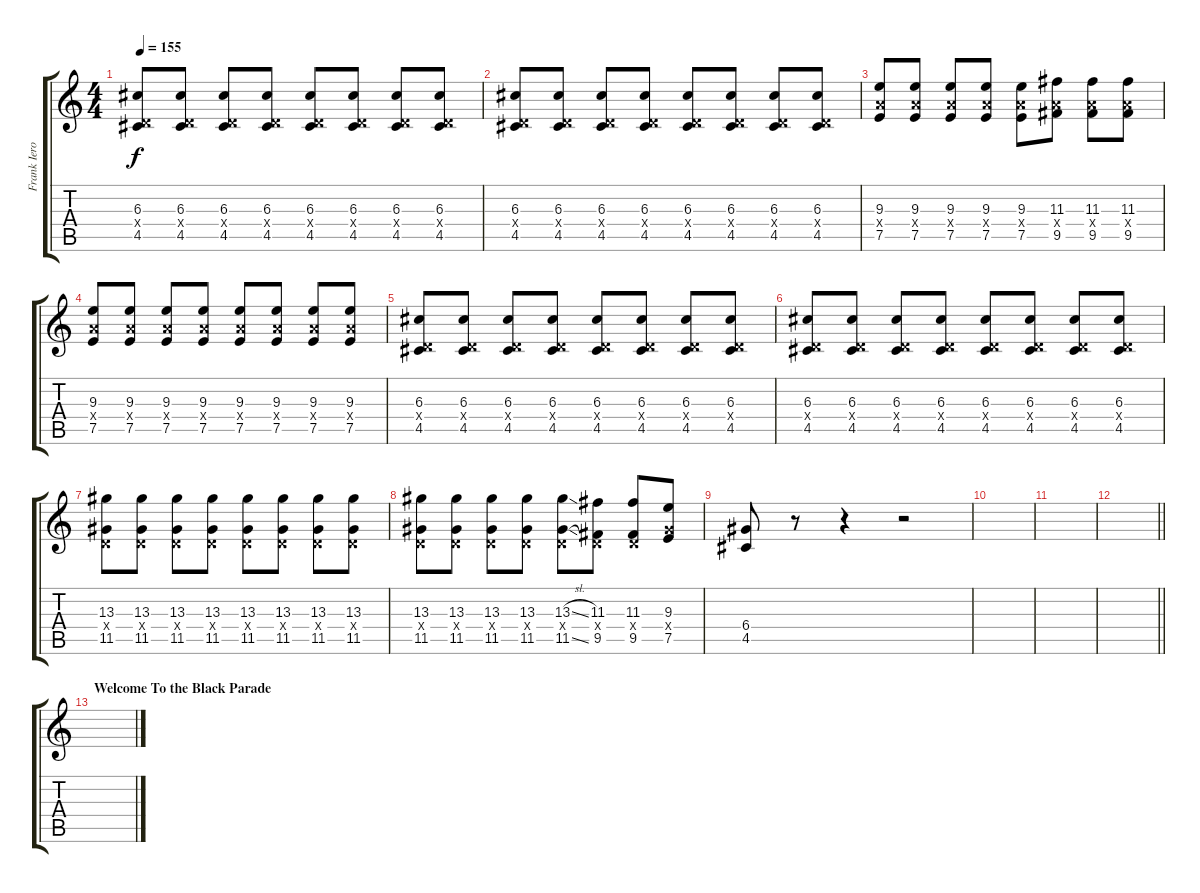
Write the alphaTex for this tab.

\track ("Frank Iero [Rhythm Guitar]" "Frank Iero") {instrument overdrivenguitar}
\staff {score tabs}
\tuning (E4 B3 G3 D3 A2 E2) {hide}
\ts (4 4)
\tempo 155
\clef g2
\ks c
(6.3 0.4{x} 4.5).8{dy f} (6.3 0.4{x} 4.5).8 (6.3 0.4{x} 4.5).8 (6.3 0.4{x} 4.5).8 (6.3 0.4{x} 4.5).8 (6.3 0.4{x} 4.5).8 (6.3 0.4{x} 4.5).8 (6.3 0.4{x} 4.5).8 |
(6.3 0.4{x} 4.5).8 (6.3 0.4{x} 4.5).8 (6.3 0.4{x} 4.5).8 (6.3 0.4{x} 4.5).8 (6.3 0.4{x} 4.5).8 (6.3 0.4{x} 4.5).8 (6.3 0.4{x} 4.5).8 (6.3 0.4{x} 4.5).8 |
(9.3 7.4{x} 7.5).8 (9.3 7.4{x} 7.5).8 (9.3 7.4{x} 7.5).8 (9.3 7.4{x} 7.5).8 (9.3 7.4{x} 7.5).8 (11.3 7.4{x} 9.5).8 (11.3 7.4{x} 9.5).8 (11.3 7.4{x} 9.5).8 |
(9.3 7.4{x} 7.5).8 (9.3 7.4{x} 7.5).8 (9.3 7.4{x} 7.5).8 (9.3 7.4{x} 7.5).8 (9.3 7.4{x} 7.5).8 (9.3 7.4{x} 7.5).8 (9.3 7.4{x} 7.5).8 (9.3 7.4{x} 7.5).8 |
(6.3 0.4{x} 4.5).8 (6.3 0.4{x} 4.5).8 (6.3 0.4{x} 4.5).8 (6.3 0.4{x} 4.5).8 (6.3 0.4{x} 4.5).8 (6.3 0.4{x} 4.5).8 (6.3 0.4{x} 4.5).8 (6.3 0.4{x} 4.5).8 |
(6.3 0.4{x} 4.5).8 (6.3 0.4{x} 4.5).8 (6.3 0.4{x} 4.5).8 (6.3 0.4{x} 4.5).8 (6.3 0.4{x} 4.5).8 (6.3 0.4{x} 4.5).8 (6.3 0.4{x} 4.5).8 (6.3 0.4{x} 4.5).8 |
(13.3 0.4{x} 11.5).8 (13.3 0.4{x} 11.5).8 (13.3 0.4{x} 11.5).8 (13.3 0.4{x} 11.5).8 (13.3 0.4{x} 11.5).8 (13.3 0.4{x} 11.5).8 (13.3 0.4{x} 11.5).8 (13.3 0.4{x} 11.5).8 |
(13.3 0.4{x} 11.5).8 (13.3 0.4{x} 11.5).8 (13.3 0.4{x} 11.5).8 (13.3 0.4{x} 11.5).8 (13.3{sl} 0.4{x} 11.5{sl}).8 (11.3 0.4{x} 9.5).8 (11.3 0.4{x} 9.5).8 (9.3 6.4{x} 7.5).8 |
(6.4 4.5).8 r.8 r.4 r.2 |
|
|
\barLineRight lightlight
|
\section ("" "Welcome To the Black Parade")
